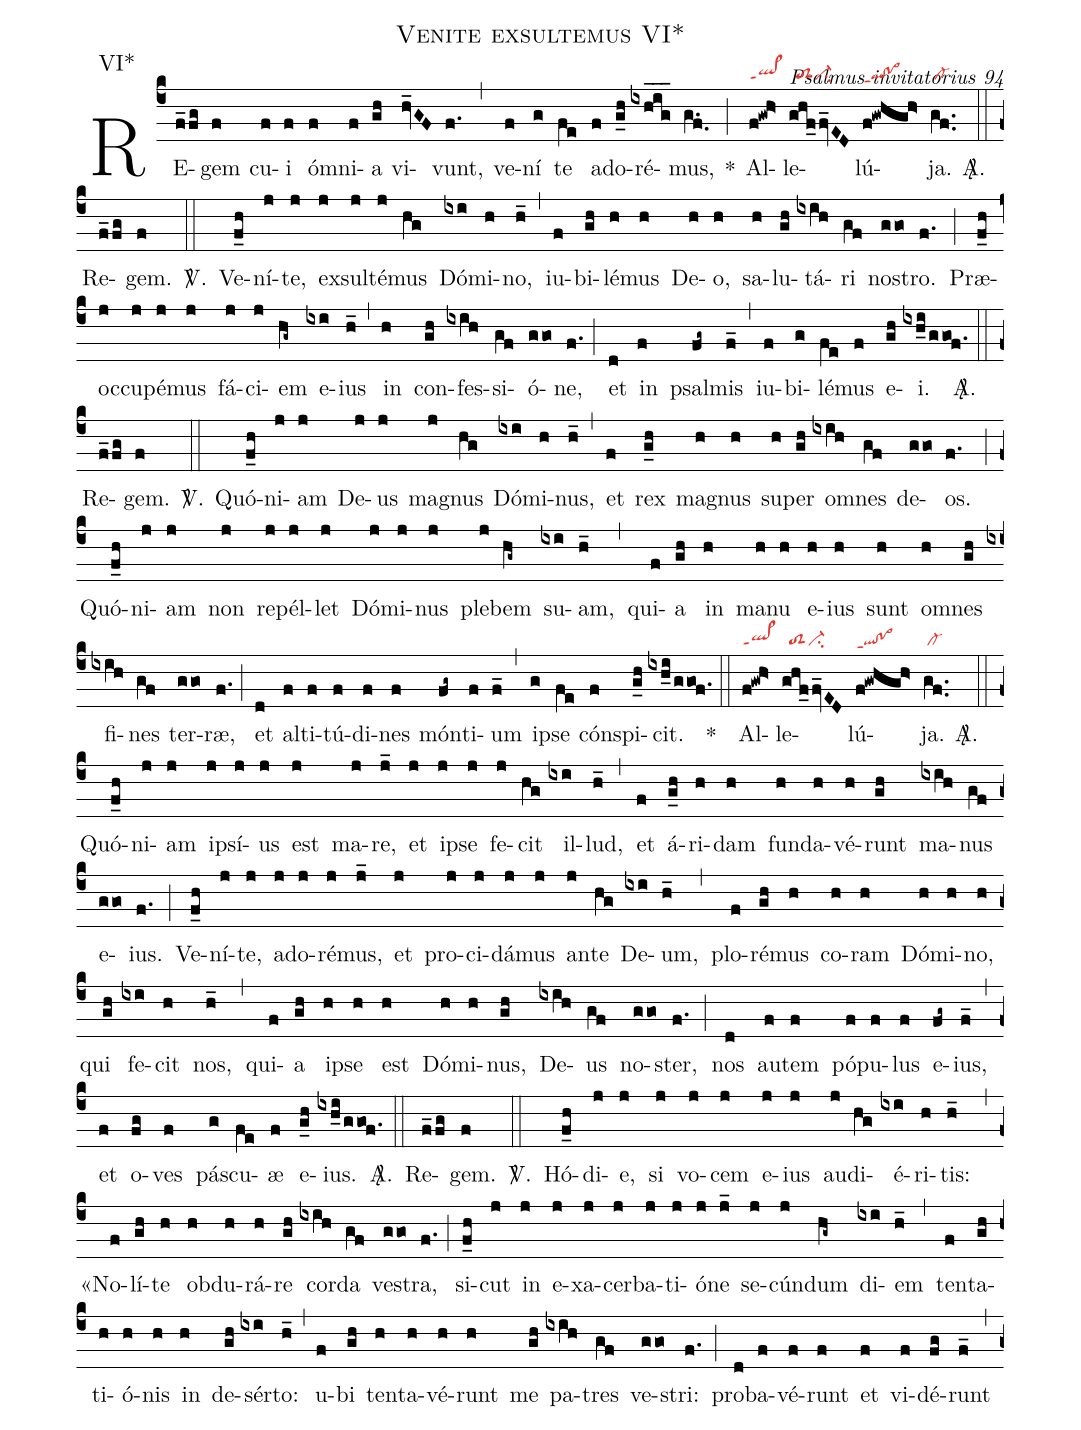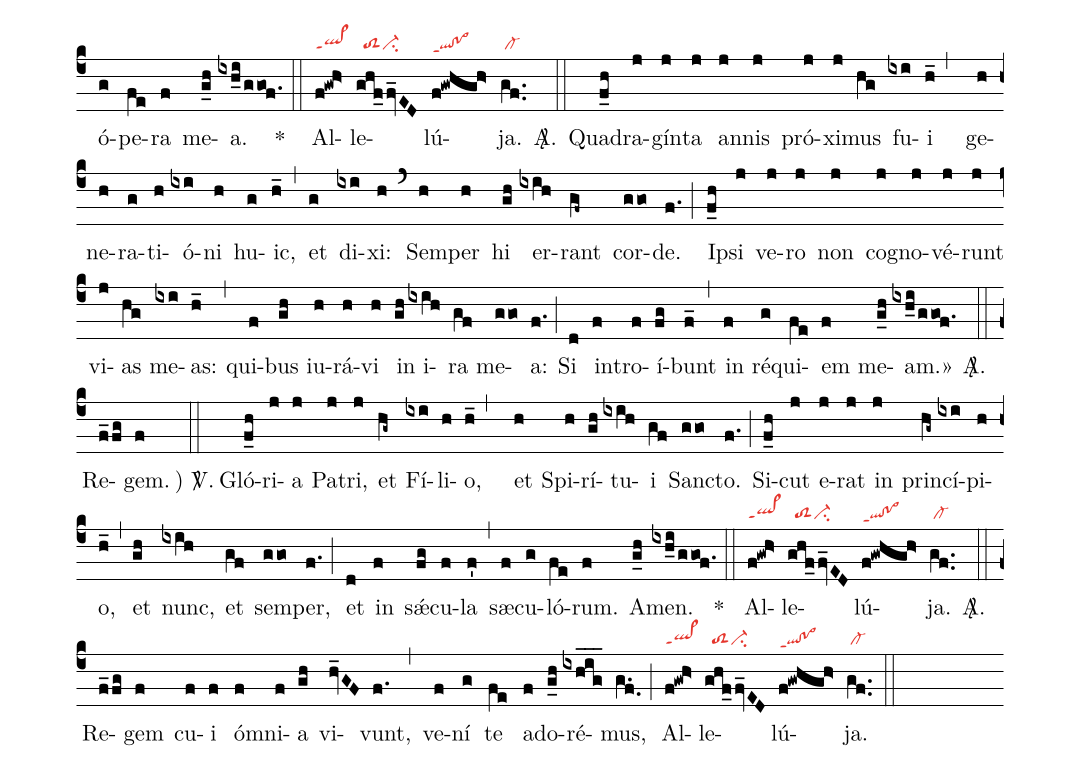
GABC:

name:Venite exsultemus VI*;
office-part:Varia;
annotation:VI*;
commentary:Psalmus  invitatorius 94;
nabc-lines:1;
%%
(c4) RE(f_fg)gem(f) cu(f)i(f) óm(f)ni(f)a(gh) vi(hv_GF)vunt,(f.) (,) ve(f)ní(g)
te(fe) ad(f)o(g_h)ré(ixh_i_g_)mus,(g.f.)  *(;)
Al(f!gwh>|ql>ppt1)le(ghf_/fv_ED|//toS2ci-)lú(f!gwhgh>|ql!po>ppt1)ja.(gf..|/cl-) <sp>A/</sp>.(::)

Re(f_fg)gem.(f) <sp>V/</sp>.(::)

Ve(f_h)ní(j)te,(j) ex(j)sul(j)té(j)mus(hg) Dó(ixi)mi(h)no,(h_) (,)
iu(f)bi(gh)lé(h)mus(h) De(h)o,(h) sa(h)lu(gh)tá(ixih)ri(gf) no(ggo)stro.(f.) (;)
Præ(f_h)oc(j)cu(j)pé(j)mus(j) fá(j)ci(j)em(hg~) e(ixi)ius(h_) (,)
in(h) con(gh)fes(ixih)si(gf)ó(ggo)ne,(f.) (;)
et(d) in(f) psal(fg~)mis(f_) (,)
iu(f)bi(g)lé(fe)mus(f) e(gh)i.(ixh_i/ggof.) <sp>A/</sp>.(::)

Re(f_fg)gem.(f) <sp>V/</sp>.(::)

Quó(f_h)ni(j)am(j) De(j)us(j) ma(j)gnus(hg) Dó(ixi)mi(h)nus,(h_) (,)
et(f) rex(g_h) ma(h)gnus(h) su(h)per(gh) om(ixih)nes(gf) de(ggo)os.(f.) (;)
Quó(f_h)ni(j)am(j) non(j) re(j)pél(j)let(j) Dó(j)mi(j)nus(j) ple(j)bem(hg~) su(ixi)am,(h_) (,)
qui(f)a(gh) in(h) ma(h)nu(h) e(h)ius(h) sunt(h) om(h)nes(gh) fi(ixih)nes(gf) ter(ggo)ræ,(f.) (;)
et(d) al(f)ti(f)tú(f)di(f)nes(f) món(fg~)ti(f)um(f_) (,)
i(g)pse(fe) cón(f)spi(g_h)cit.(ixh_i/ggof.) *(::)

Al(f!gwh>|ql>ppt1)le(ghf_/fv_ED|//toS2ci-)lú(f!gwhgh>|ql!po>ppt1)ja.(gf..|/cl-) <sp>A/</sp>.(::)

Quó(f_h)ni(j)am(j) i(j)psí(j)us(j) est(j) ma(j)re,(j_) et(j) i(j)pse(j) fe(j)cit(hg) il(ixi)lud,(h_) (,)
et(f) á(g_h)ri(h)dam(h) fun(h)da(h)vé(h)runt(gh) ma(ixih)nus(gf) e(ggo)ius.(f.) (;)
Ve(f_h)ní(j)te,(j) a(j)do(j)ré(j)mus,(j_) et(j) pro(j)ci(j)dá(j)mus(j) an(j)te(hg) De(ixi)um,(h_) (,)
plo(f)ré(gh)mus(h) co(h)ram(h) Dó(h)mi(h)no,(h) qui(gh) fe(ixi)cit(h) nos,(h_) (,)
qui(f)a(gh) i(h)pse(h) est(h) Dó(h)mi(h)nus,(gh) De(ixih)us(gf) no(ggo)ster,(f.) (;)
nos(d) au(f)tem(f) pó(f)pu(f)lus(f) e(fg~)ius,(f_) (,)
et(f) o(fg)ves(f) pá(g)scu(fe)æ(f) e(g_h)ius.(ixh_i/ggof.) <sp>A/</sp>.(::)

Re(f_fg)gem.(f) <sp>V/</sp>.(::)

Hó(f_h)di(j)e,(j) si(j) vo(j)cem(j) e(j)ius(j) au(j)di(hg)é(ixi)ri(h)tis:(h_) (,)
«No(f)lí(gh)te(h) ob(h)du(h)rá(h)re(gh) cor(ixih)da(gf) ve(ggo)stra,(f.) (;)
si(f_h)cut(j) in(j) e(j)xa(j)cer(j)ba(j)ti(j)ó(j)ne(j_) se(j)cún(j)dum(hg~) di(ixi)em(h_) (,)
ten(f)ta(gh)ti(h)ó(h)nis(h) in(h) de(gh)sér(ixi)to:(h_) (,)
u(f)bi(gh) ten(h)ta(h)vé(h)runt(h) me(gh) pa(ixih)tres(gf) ve(ggo)stri:(f.) (;)
pro(d)ba(f)vé(f)runt(f) et(f) vi(f)dé(fg)runt(f_) (,)
ó(g)pe(fe)ra(f) me(g_h)a.(ixh_i/ggof.) *(::)

Al(f!gwh>|ql>ppt1)le(ghf_/fv_ED|//toS2ci-)lú(f!gwhgh>|ql!po>ppt1)ja.(gf..|/cl-) <sp>A/</sp>.(::)

Qua(f_h)dra(j)gín(j)ta(j) an(j)nis(j) pró(j)xi(j)mus(hg) fu(ixi)i(h_,) ge(h)ne(h)ra(g)ti(h)ó(ixi)ni(h) hu(g)ic,(h_) (,)
et(g) di(ixi)xi:(h) (`) Sem(h)per(h) hi(gh) er(ixih)rant(gf~) cor(ggo)de.(f.) (;)
I(f_h)psi(j) ve(j)ro(j) non(j) co(j)gno(j)vé(j)runt(j) vi(j)as(hg) me(ixi)as:(h_) (,)
qui(f)bus(gh) iu(h)rá(h)vi(h) in(gh) i(ixih)ra(gf) me(ggo)a:(f.) (;)
Si(d) in(f)tro(f)í(fg)bunt(f_) (,)
in(f) ré(g)qui(fe)em(f) me(g_h)am.»(ixh_i/ggof.) <sp>A/</sp>.(::)

Re(f_fg)gem.(f)) <sp>V/</sp>.(::)

Gló(f_h)ri(j)a(j) Pa(j)tri,(j) et(hg~) Fí(ixi)li(h)o,(h_,) et(h) Spi(h)rí(gh)tu(ixih)i(gf) San(ggo)cto.(f.) (;)
Si(f_h)cut(j) e(j)rat(j) in(j) prin(hg~)cí(ixi)pi(h)o,(h_) (,)
et(gh) nunc,(ixih) et(gf) sem(ggo)per,(f.) (;)
et(d) in(f)  sǽ(fg)cu(f)la(f') (,)
sæ(f)cu(g)ló(fe)rum.(f) A(g_h)men.(ixh_i/ggof.) *(::)

Al(f!gwh>|ql>ppt1)le(ghf_/fv_ED|//toS2ci-)lú(f!gwhgh>|ql!po>ppt1)ja.(gf..|/cl-) <sp>A/</sp>.(::)

Re(f_fg)gem(f) cu(f)i(f) óm(f)ni(f)a(gh) vi(hv_GF)vunt,(f.) (,) ve(f)ní(g)
te(fe) ad(f)o(g_h)ré(ixh_i_g_)mus,(g.f.)  (;)
Al(f!gwh>|ql>ppt1)le(ghf_/fv_ED|//toS2ci-)lú(f!gwhgh>|ql!po>ppt1)ja.(gf..|/cl-) (::)
